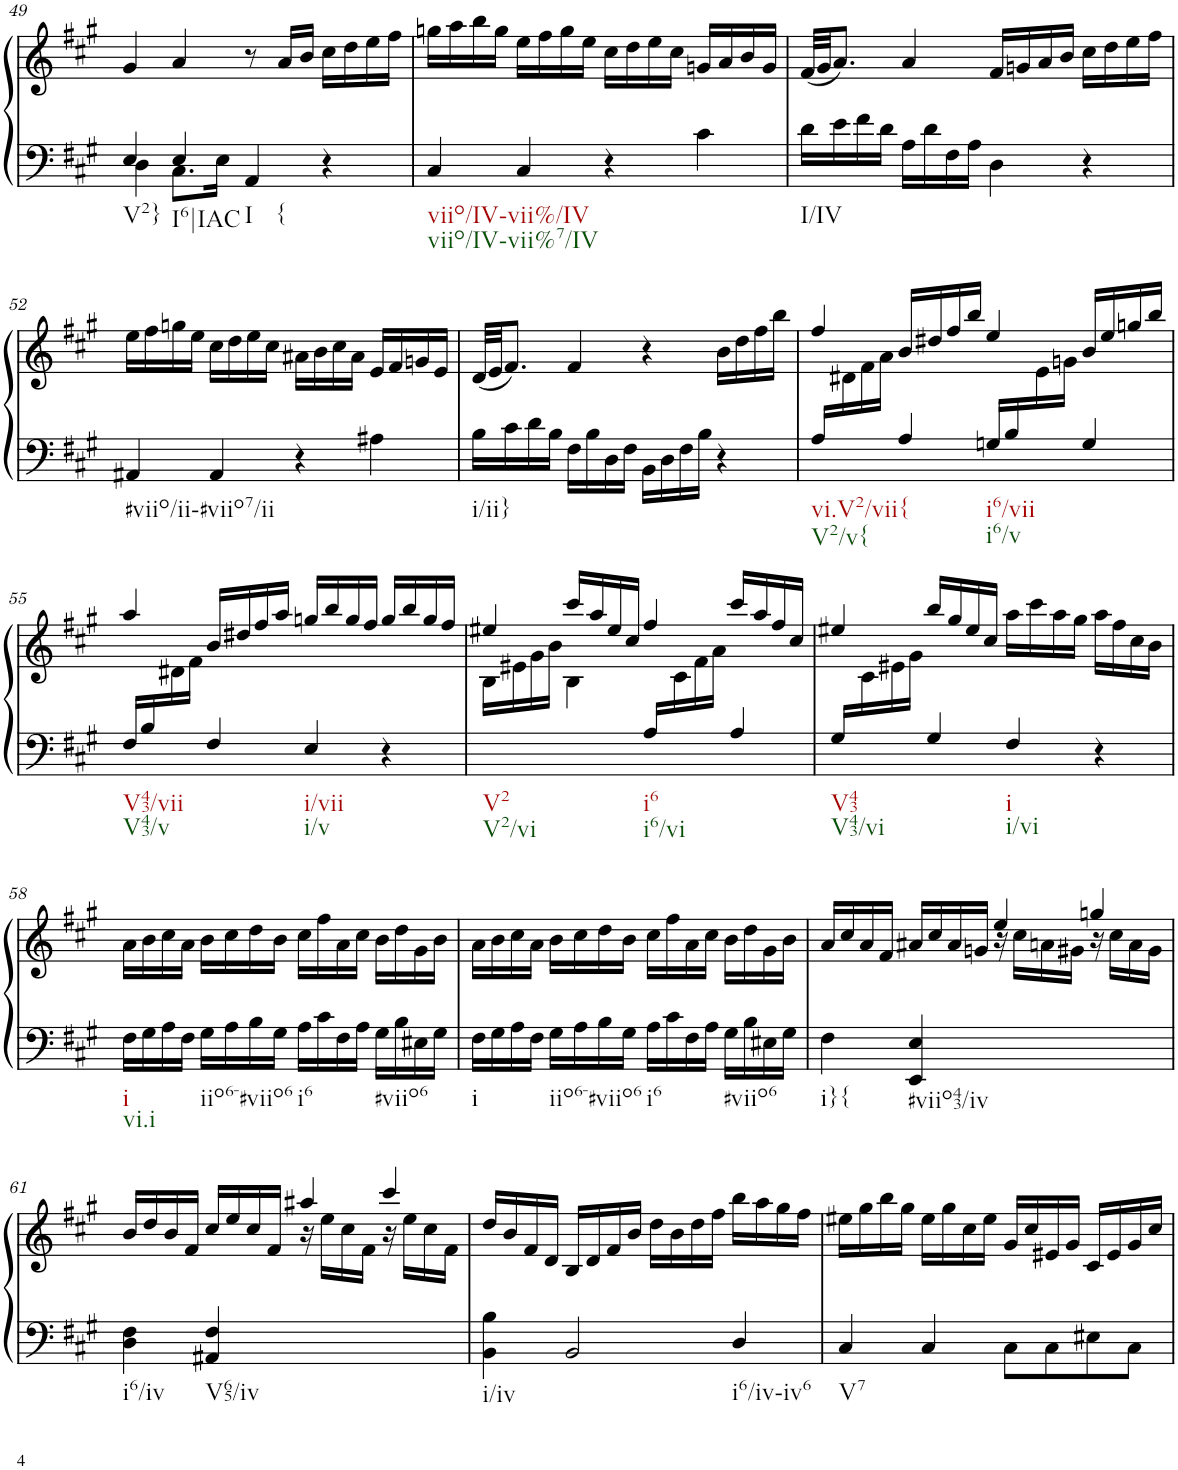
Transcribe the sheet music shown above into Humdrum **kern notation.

**kern	**kern
*part1	*part1
*staff2	*staff1
*I"Piano	*
*I'Pno.	*
!!LO:PB:g=z
*clefF4	*clefG2
*k[f#c#g#]	*k[f#c#g#]
*M4/4	*M4/4
*met(c)	*met(c)
=49	=49
*^	*
!LO:TX:b:t=V2}	!	!
4E/	4D\	4g#/
!LO:TX:b:t=I6|IAC	!	!
4E/	8.C#\L	4a/
.	16E\Jk	.
!LO:TX:b:t=I	!	!
!LO:TX:b:t={	!	!
4AA/	2ryy	8r
.	.	16a/LL
.	.	16b/JJ
4r	.	16cc#\LL
.	.	16dd\
.	.	16ee\
.	.	16ff#\JJ
*v	*v	*
=50	=50
!LO:TX:b:t=viio/IV-vii%/IV	!
!LO:TX:b:t=viio/IV-vii%7/IV	!
4C#/	16ggn\LL
.	16aa\
.	16bb\
.	16gg\JJ
4C#/	16ee\LL
.	16ff#\
.	16gg\
.	16ee\JJ
4r	16cc#\LL
.	16dd\
.	16ee\
.	16cc#\JJ
4c#\	16gn/LL
.	16a/
.	16b/
.	16g/JJ
=51	=51
!LO:TX:b:t=I/IV	!
16d\LL	(32f#/LLL
.	32g#/JJ
16e\	8.a/J)
16f#\	.
16d\JJ	.
16A\LL	4a/
16d\	.
16F#\	.
16A\JJ	.
4D\	16f#/LL
.	16gn/
.	16a/
.	16b/JJ
4r	16cc#\LL
.	16dd\
.	16ee\
.	16ff#\JJ
!!LO:LB:g=z
=52	=52
!LO:TX:b:t=#viio/ii-#viio7/ii	!
4AA#X/	16ee\LL
.	16ff#\
.	16ggn\
.	16ee\JJ
4AA#/	16cc#\LL
.	16dd\
.	16ee\
.	16cc#\JJ
4r	16a#X\LL
.	16b\
.	16cc#\
.	16a#\JJ
4A#X\	16e/LL
.	16f#/
.	16gn/
.	16e/JJ
=53	=53
!LO:TX:b:t=i/ii}	!
16B\LL	(32d/LLL
.	32e/JJ
16c#\	8.f#/J)
16d\	.
16B\JJ	.
16F#\LL	4f#/
16B\	.
16D\	.
16F#\JJ	.
16BB\LL	4r
16D\	.
16F#\	.
16B\JJ	.
4r	16b\LL
.	16dd\
.	16ff#\
.	16bb\JJ
=54	=54
*	*^
!LO:TX:b:t=vi.V2/vii{	!	!
!LO:TX:b:t=V2/v{	!	!
16A/LL	4ff#/	16ryy
8.ryy	.	16d#X\
.	.	16f#\
.	.	16a\JJ
4A/	16b/LL	4.ryy
.	16dd#X/	.
.	16ff#/	.
.	16bb/JJ	.
!LO:TX:b:t=i6/vii	!	!
!LO:TX:b:t=i6/v	!	!
16Gn/LL	4ee/	.
16B/	.	.
8ryy	.	16e\
.	.	16gn\JJ
4G/	16b/LL	4ryy
.	16ee/	.
.	16ggn/	.
.	16bb/JJ	.
!!LO:LB:g=z	!!
=55	=55	=55
!LO:TX:b:t=V43/vii	!	!
!LO:TX:b:t=V43/v	!	!
16F#/LL	4aa/	8ryy
16B/	.	.
8ryy	.	16d#X\
.	.	16f#\JJ
4F#/	16b/LL	2.ryy
.	16dd#X/	.
.	16ff#/	.
.	16aa/JJ	.
!LO:TX:b:t=i/vii	!	!
!LO:TX:b:t=i/v	!	!
4E/	16ggn/LL	.
.	16bb/	.
.	16gg/	.
.	16ff#/JJ	.
4r	16gg/LL	.
.	16bb/	.
.	16gg/	.
.	16ff#/JJ	.
=56	=56	=56
!LO:TX:b:t=V2	!	!
!LO:TX:b:t=V2/vi	!	!
2ryy	4ee#X/	16B\LL
.	.	16e#X\
.	.	16g#\
.	.	16b\JJ
.	16ccc#/LL	4B\
.	16aa/	.
.	16ee#/	.
.	16cc#/JJ	.
!LO:TX:b:t=i6	!	!
!LO:TX:b:t=i6/vi	!	!
16A/LL	4ff#/	16ryy
8.ryy	.	16c#\
.	.	16f#\
.	.	16a\JJ
4A/	16ccc#/LL	4ryy
.	16aa/	.
.	16ff#/	.
.	16cc#/JJ	.
=57	=57	=57
!LO:TX:b:t=V43	!	!
!LO:TX:b:t=V43/vi	!	!
16G#/LL	4ee#X/	16ryy
8.ryy	.	16c#\
.	.	16e#X\
.	.	16g#\JJ
4G#/	16bb/LL	2.ryy
.	16gg#/	.
.	16ee#/	.
.	16cc#/JJ	.
!LO:TX:b:t=i	!	!
!LO:TX:b:t=i/vi	!	!
4F#/	16aa\LL	.
.	16ccc#\	.
.	16aa\	.
.	16gg#\JJ	.
4r	16aa\LL	.
.	16ff#\	.
.	16cc#\	.
.	16b\JJ	.
*	*v	*v
!!LO:LB:g=z
=58	=58
!LO:TX:b:t=i	!
!LO:TX:b:t=vi.i	!
16F#\LL	16a\LL
16G#\	16b\
16A\	16cc#\
16F#\JJ	16a\JJ
!LO:TX:b:t=iio6-#viio6	!
16G#\LL	16b\LL
16A\	16cc#\
16B\	16dd\
16G#\JJ	16b\JJ
!LO:TX:b:t=i6	!
16A\LL	16cc#\LL
16c#\	16ff#\
16F#\	16a\
16A\JJ	16cc#\JJ
!LO:TX:b:t=#viio6	!
16G#\LL	16b\LL
16B\	16dd\
16E#X\	16g#\
16G#\JJ	16b\JJ
=59	=59
!LO:TX:b:t=i	!
16F#\LL	16a\LL
16G#\	16b\
16A\	16cc#\
16F#\JJ	16a\JJ
!LO:TX:b:t=iio6-#viio6	!
16G#\LL	16b\LL
16A\	16cc#\
16B\	16dd\
16G#\JJ	16b\JJ
!LO:TX:b:t=i6	!
16A\LL	16cc#\LL
16c#\	16ff#\
16F#\	16a\
16A\JJ	16cc#\JJ
!LO:TX:b:t=#viio6	!
16G#\LL	16b\LL
16B\	16dd\
16E#X\	16g#\
16G#\JJ	16b\JJ
=60	=60
*	*^
!LO:TX:b:t=i}{	!	!
4F#\	16a/LL	16ryy
*	*v	*v
.	16cc#/
.	16a/
.	16f#/JJ
!LO:TX:b:t=#viio43/iv	!
4EE/ 4E/	16a#X/LL
.	16cc#/
.	16a#/
.	16gn/JJ
16r	4ee/
*	*^
8.ryy	.	16cc#\LL
.	.	16an\
.	.	16g#X\JJ
16r	4ggn/	16ryy
8.ryy	.	16cc#\LL
.	.	16a\
.	.	16g#\JJ
!!LO:LB:g=z	!!
=61	=61	=61
!LO:TX:b:t=i6/iv	!	!
4D\ 4F#\	16b/LL	16ryy
*	*v	*v
.	16dd/
.	16b/
.	16f#/JJ
!LO:TX:b:t=V65/iv	!
4AA#X/ 4F#/	16cc#/LL
.	16ee/
.	16cc#/
.	16f#/JJ
16r	4aa#X/
*	*^
8.ryy	.	16ee\LL
.	.	16cc#\
.	.	16f#\JJ
16r	4ccc#/	16ryy
8.ryy	.	16ee\LL
.	.	16cc#\
.	.	16f#\JJ
=62	=62	=62
!LO:TX:b:t=i/iv	!	!
*	*v	*v
4BB\ 4B\	16dd/LL
.	16b/
.	16f#/
.	16d/JJ
2BB/	16B/LL
.	16d/
.	16f#/
.	16b/JJ
.	16dd\LL
.	16b\
.	16dd\
.	16ff#\JJ
!LO:TX:b:t=i6/iv-iv6	!
4D/	16bb\LL
.	16aa\
.	16gg#\
.	16ff#\JJ
=63	=63
!LO:TX:b:t=V7	!
4C#/	16ee#X\LL
.	16gg#\
.	16bb\
.	16gg#\JJ
4C#/	16ee#\LL
.	16gg#\
.	16cc#\
.	16ee#\JJ
8C#\L	16g#/LL
.	16cc#/
8C#\	16e#X/
.	16g#/JJ
8E#X\	16c#/LL
.	16e#/
8C#\J	16g#/
.	16cc#/JJ
=	=
*-	*-
